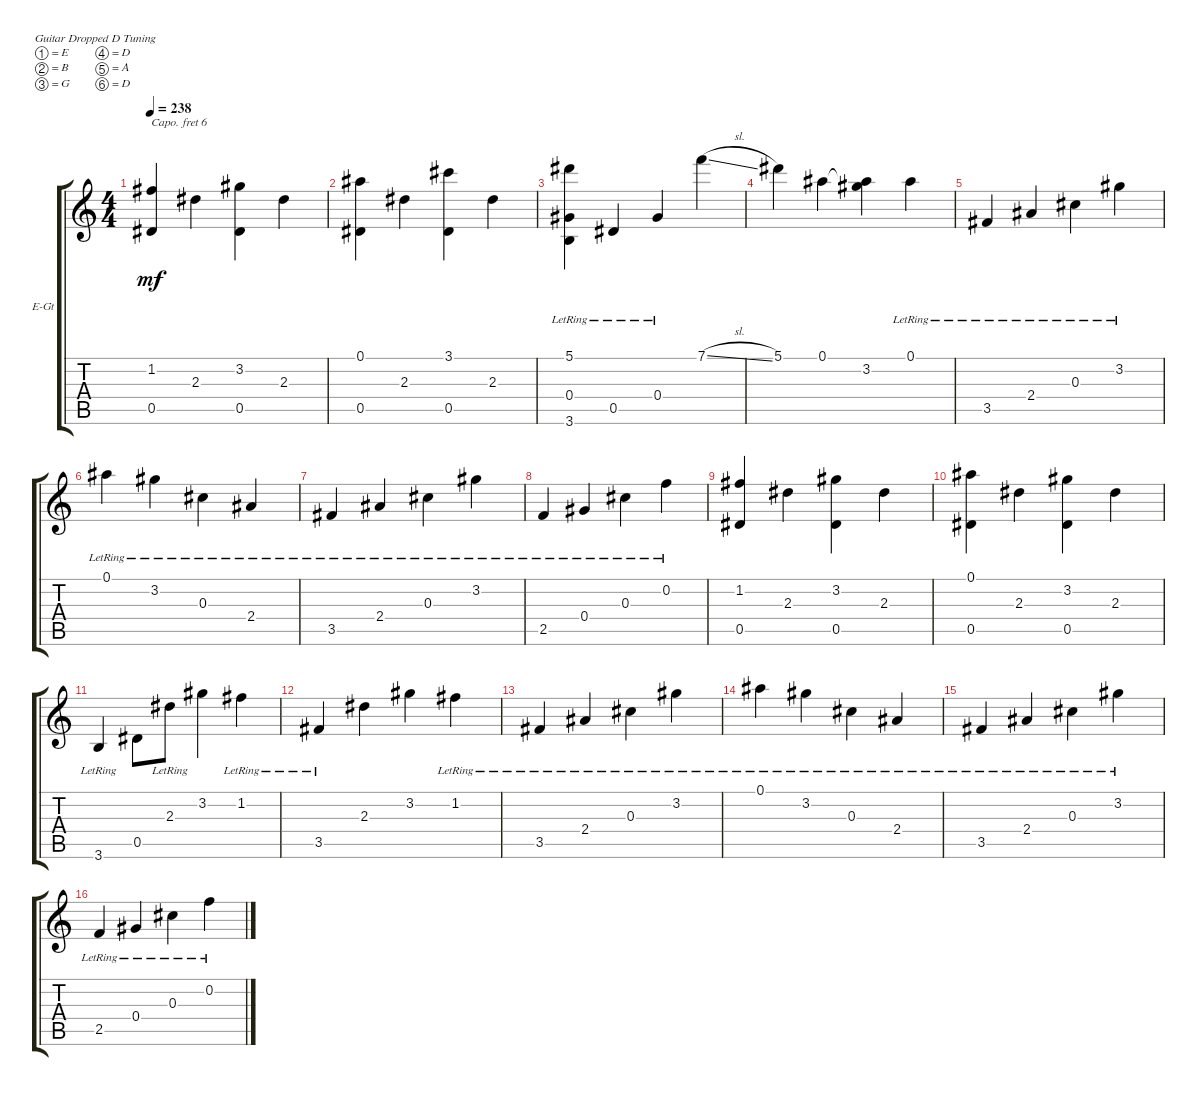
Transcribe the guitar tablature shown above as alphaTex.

\defaultSystemsLayout 4
\bracketExtendMode groupsimilarinstruments
\firstSystemTrackNameOrientation horizontal
\otherSystemsTrackNameOrientation horizontal
\track ("Electric Guitar" "E-Gt") {instrument electricguitarclean}
\staff {score tabs}
\capo 6
\tuning (E4 B3 G3 D3 A2 D2)
\ts (4 4)
\tempo 238
\clef g2
\ks c
(1.2 0.5).4{lyrics (0 "") lyrics (1 "") lyrics (2 "") lyrics (3 "") lyrics (4 "") dy mf instrument electricguitarclean} 2.3.4 (3.2 0.5).4 2.3.4 |
(0.1 0.5).4 2.3.4 (3.1 0.5).4 2.3.4 |
(5.1{lr} 3.6{lr} 0.4{lr}).4 0.5{lr}.4 0.4{lr}.4 7.1{sl}.4 |
5.1.4 0.1.4 (3.2 0.1{t}).4 0.1{lr}.4 |
3.5{lr}.4 2.4{lr}.4 0.3{lr}.4 3.2{lr}.4 |
0.1{lr}.4 3.2{lr}.4 0.3{lr}.4 2.4{lr}.4 |
3.5{lr}.4 2.4{lr}.4 0.3{lr}.4 3.2{lr}.4 |
2.5{lr}.4 0.4{lr}.4 0.3{lr}.4 0.2{lr}.4 |
(1.2 0.5).4 2.3.4 (3.2 0.5).4 2.3.4 |
(0.1 0.5).4 2.3.4 (0.5 3.2).4 2.3.4 |
3.6{lr}.4 0.5.8 2.3{lr}.8{beam merge} 3.2.4 1.2{lr}.4 |
3.5{lr}.4 2.3.4 3.2.4 1.2{lr}.4 |
3.5{lr}.4 2.4{lr}.4 0.3{lr}.4 3.2{lr}.4 |
0.1{lr}.4 3.2{lr}.4 0.3{lr}.4 2.4{lr}.4 |
3.5{lr}.4 2.4{lr}.4 0.3{lr}.4 3.2{lr}.4 |
2.5{lr}.4 0.4{lr}.4 0.3{lr}.4 0.2{lr}.4
